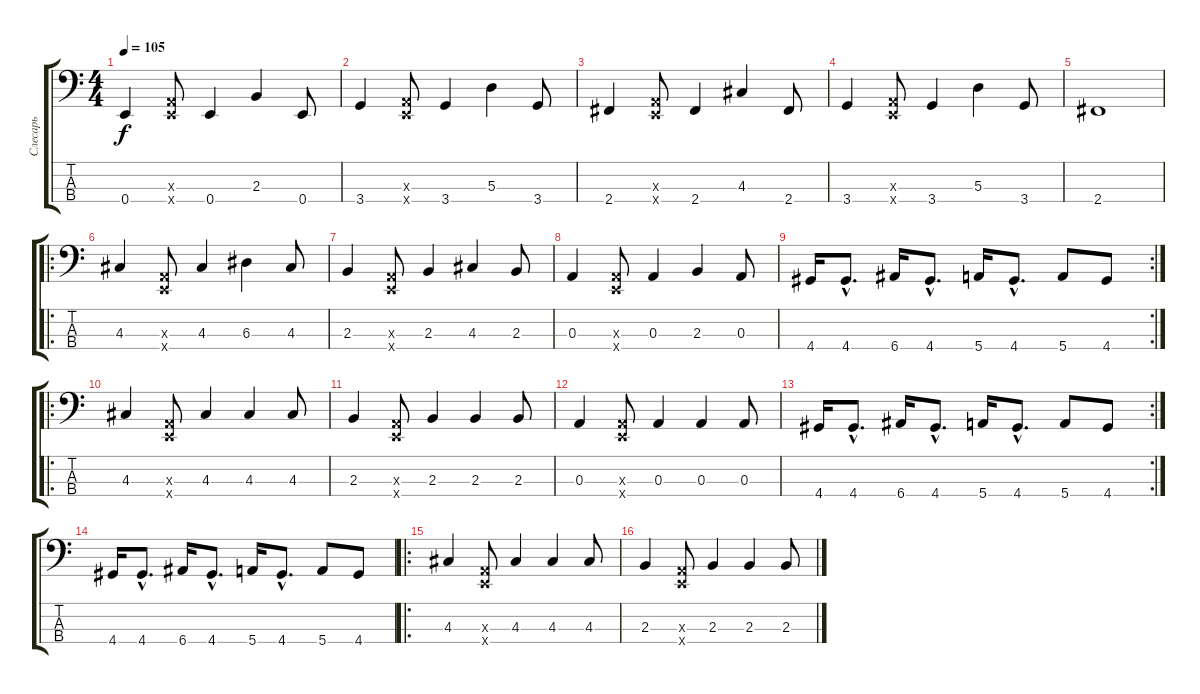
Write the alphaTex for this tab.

\track ("Слесарь" "Слесарь") {instrument electricbassfinger}
\staff {score tabs}
\tuning (G2 D2 A1 E1) {hide}
\ts (4 4)
\tempo 105
\clef f4
\ks c
0.4.4{dy f} (0.3{x} 0.4{x}).8 0.4.4 2.3.4 0.4.8 |
3.4.4 (0.3{x} 0.4{x}).8 3.4.4 5.3.4 3.4.8 |
2.4.4 (0.3{x} 0.4{x}).8 2.4.4 4.3.4 2.4.8 |
3.4.4 (0.3{x} 0.4{x}).8 3.4.4 5.3.4 3.4.8 |
2.4.1 |
\ro
4.3.4 (0.3{x} 0.4{x}).8 4.3.4 6.3.4 4.3.8 |
2.3.4 (0.3{x} 0.4{x}).8 2.3.4 4.3.4 2.3.8 |
0.3.4 (0.3{x} 0.4{x}).8 0.3.4 2.3.4 0.3.8 |
\rc 2
4.4.16 4.4{hac}.8{d} 6.4.16 4.4{hac}.8{d} 5.4.16 4.4{hac}.8{d} 5.4.8 4.4.8 |
\ro
4.3.4 (0.3{x} 0.4{x}).8 4.3.4 4.3.4 4.3.8 |
2.3.4 (0.3{x} 0.4{x}).8 2.3.4 2.3.4 2.3.8 |
0.3.4 (0.3{x} 0.4{x}).8 0.3.4 0.3.4 0.3.8 |
\rc 2
4.4.16 4.4{hac}.8{d} 6.4.16 4.4{hac}.8{d} 5.4.16 4.4{hac}.8{d} 5.4.8 4.4.8 |
4.4.16 4.4{hac}.8{d} 6.4.16 4.4{hac}.8{d} 5.4.16 4.4{hac}.8{d} 5.4.8 4.4.8 |
\ro
4.3.4 (0.3{x} 0.4{x}).8 4.3.4 4.3.4 4.3.8 |
2.3.4 (0.3{x} 0.4{x}).8 2.3.4 2.3.4 2.3.8
